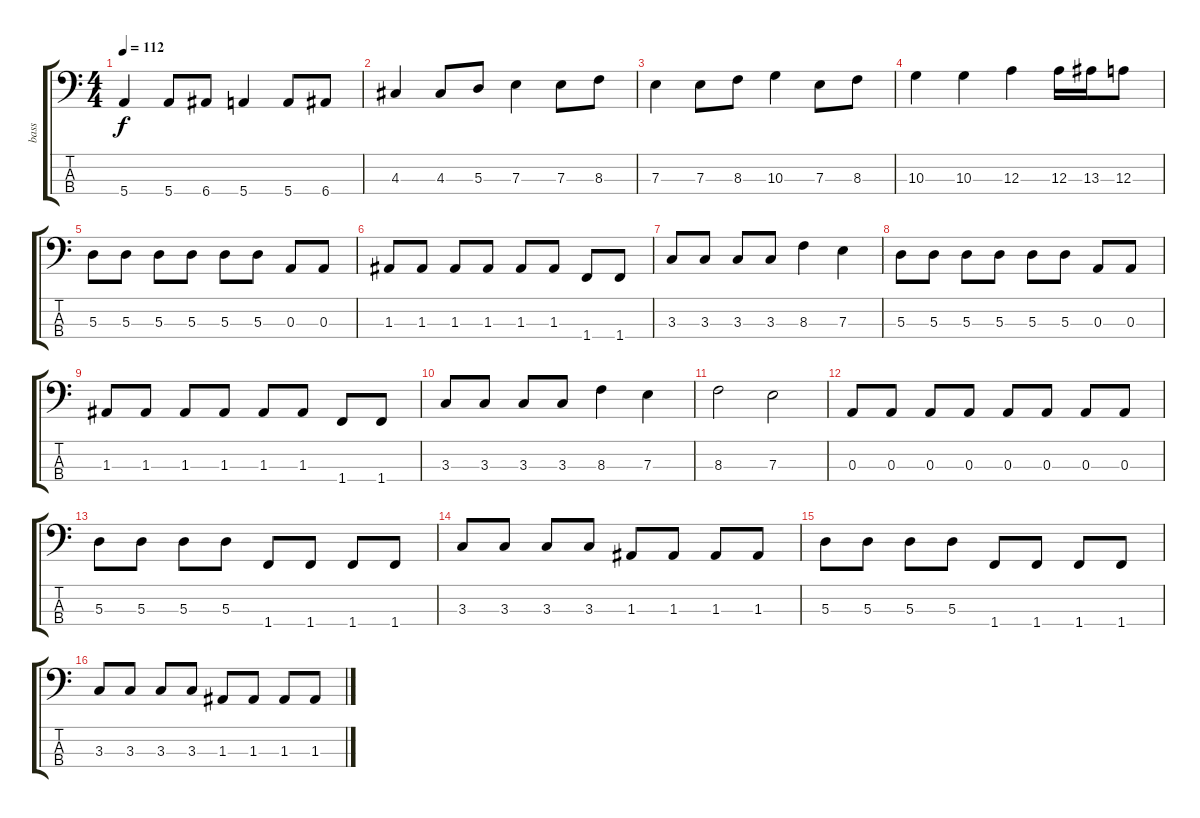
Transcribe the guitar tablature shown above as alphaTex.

\track ("bass" "bass") {instrument electricbassfinger}
\staff {score tabs}
\tuning (G2 D2 A1 E1) {hide}
\ts (4 4)
\tempo 112
\clef f4
\ks c
5.4.4{dy f} 5.4.8 6.4.8 5.4.4 5.4.8 6.4.8 |
4.3.4 4.3.8 5.3.8 7.3.4 7.3.8 8.3.8 |
7.3.4 7.3.8 8.3.8 10.3.4 7.3.8 8.3.8 |
10.3.4 10.3.4 12.3.4 12.3.16 13.3.16 12.3.8 |
5.3.8 5.3.8 5.3.8 5.3.8 5.3.8 5.3.8 0.3.8 0.3.8 |
1.3.8 1.3.8 1.3.8 1.3.8 1.3.8 1.3.8 1.4.8 1.4.8 |
3.3.8 3.3.8 3.3.8 3.3.8 8.3.4 7.3.4 |
5.3.8 5.3.8 5.3.8 5.3.8 5.3.8 5.3.8 0.3.8 0.3.8 |
1.3.8 1.3.8 1.3.8 1.3.8 1.3.8 1.3.8 1.4.8 1.4.8 |
3.3.8 3.3.8 3.3.8 3.3.8 8.3.4 7.3.4 |
8.3.2 7.3.2 |
0.3.8 0.3.8 0.3.8 0.3.8 0.3.8 0.3.8 0.3.8 0.3.8 |
5.3.8 5.3.8 5.3.8 5.3.8 1.4.8 1.4.8 1.4.8 1.4.8 |
3.3.8 3.3.8 3.3.8 3.3.8 1.3.8 1.3.8 1.3.8 1.3.8 |
5.3.8 5.3.8 5.3.8 5.3.8 1.4.8 1.4.8 1.4.8 1.4.8 |
3.3.8 3.3.8 3.3.8 3.3.8 1.3.8 1.3.8 1.3.8 1.3.8
